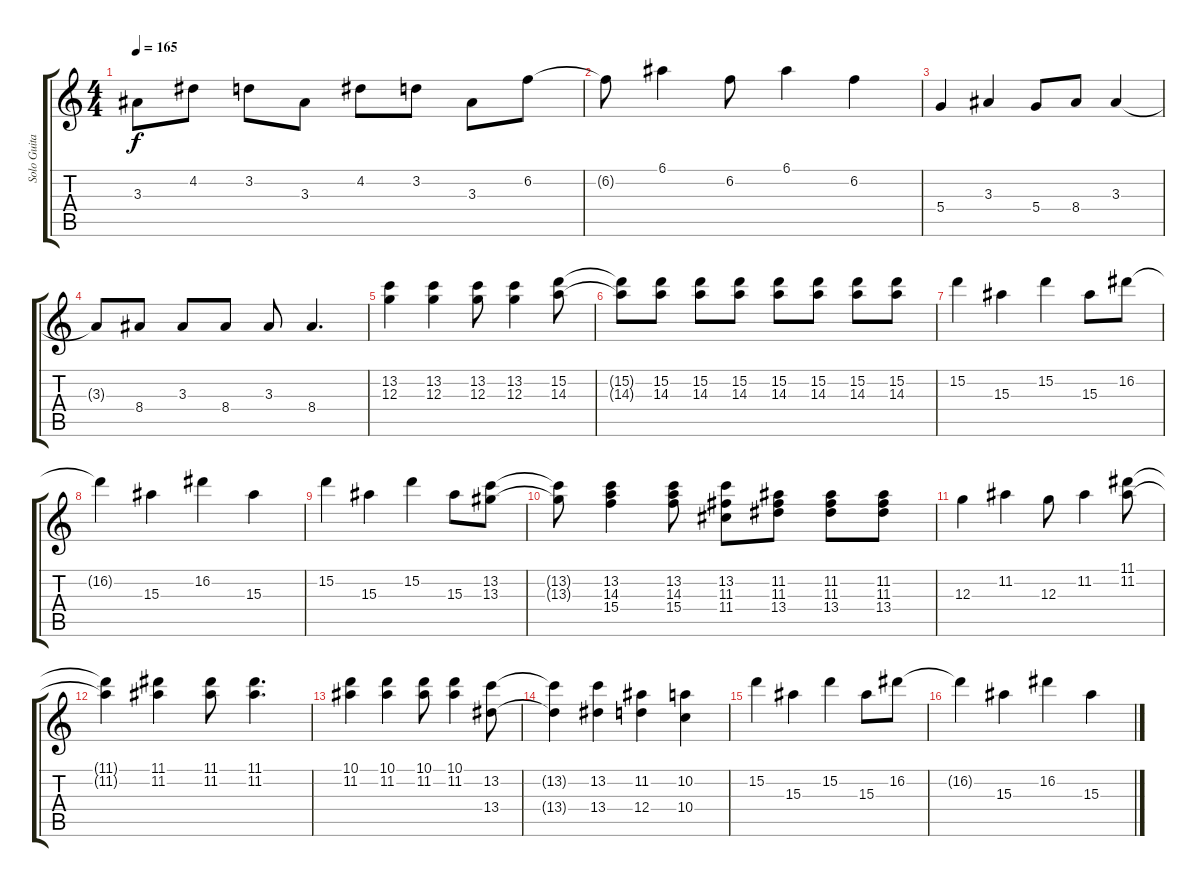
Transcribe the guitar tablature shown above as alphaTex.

\track ("Solo Guitar" "Solo Guita") {instrument distortionguitar}
\staff {score tabs}
\tuning (E4 B3 G3 D3 A2 E2) {hide}
\ts (4 4)
\tempo 165
\clef g2
\ks c
3.3.8{dy f} 4.2.8 3.2.8 3.3.8 4.2.8 3.2.8 3.3.8 6.2.8 |
6.2{t}.8 6.1.4 6.2.8 6.1.4 6.2.4 |
5.4.4 3.3.4 5.4.8 8.4.8 3.3.4 |
3.3{t}.8 8.4.8 3.3.8 8.4.8 3.3.8 8.4.4{d} |
(13.2 12.3).4 (13.2 12.3).4 (13.2 12.3).8 (13.2 12.3).4 (15.2 14.3).8 |
(15.2{t} 14.3{t}).8 (15.2 14.3).8 (15.2 14.3).8 (15.2 14.3).8 (15.2 14.3).8 (15.2 14.3).8 (15.2 14.3).8 (15.2 14.3).8 |
15.2.4 15.3.4 15.2.4 15.3.8 16.2.8 |
16.2{t}.4 15.3.4 16.2.4 15.3.4 |
15.2.4 15.3.4 15.2.4 15.3.8 (13.2 13.3).8 |
(13.2{t} 13.3{t}).8 (13.2 14.3 15.4).4 (13.2 14.3 15.4).8 (13.2 11.3 11.4).8 (11.2 11.3 13.4).8 (11.2 11.3 13.4).8 (11.2 11.3 13.4).8 |
12.3.4 11.2.4 12.3.8 11.2.4 (11.1 11.2).8 |
(11.1{t} 11.2{t}).4 (11.1 11.2).4 (11.1 11.2).8 (11.1 11.2).4{d} |
(10.1 11.2).4 (10.1 11.2).4 (10.1 11.2).8 (10.1 11.2).4 (13.2 13.4).8 |
(13.2{t} 13.4{t}).4 (13.2 13.4).4 (11.2 12.4).4 (10.2 10.4).4 |
15.2.4 15.3.4 15.2.4 15.3.8 16.2.8 |
16.2{t}.4 15.3.4 16.2.4 15.3.4
